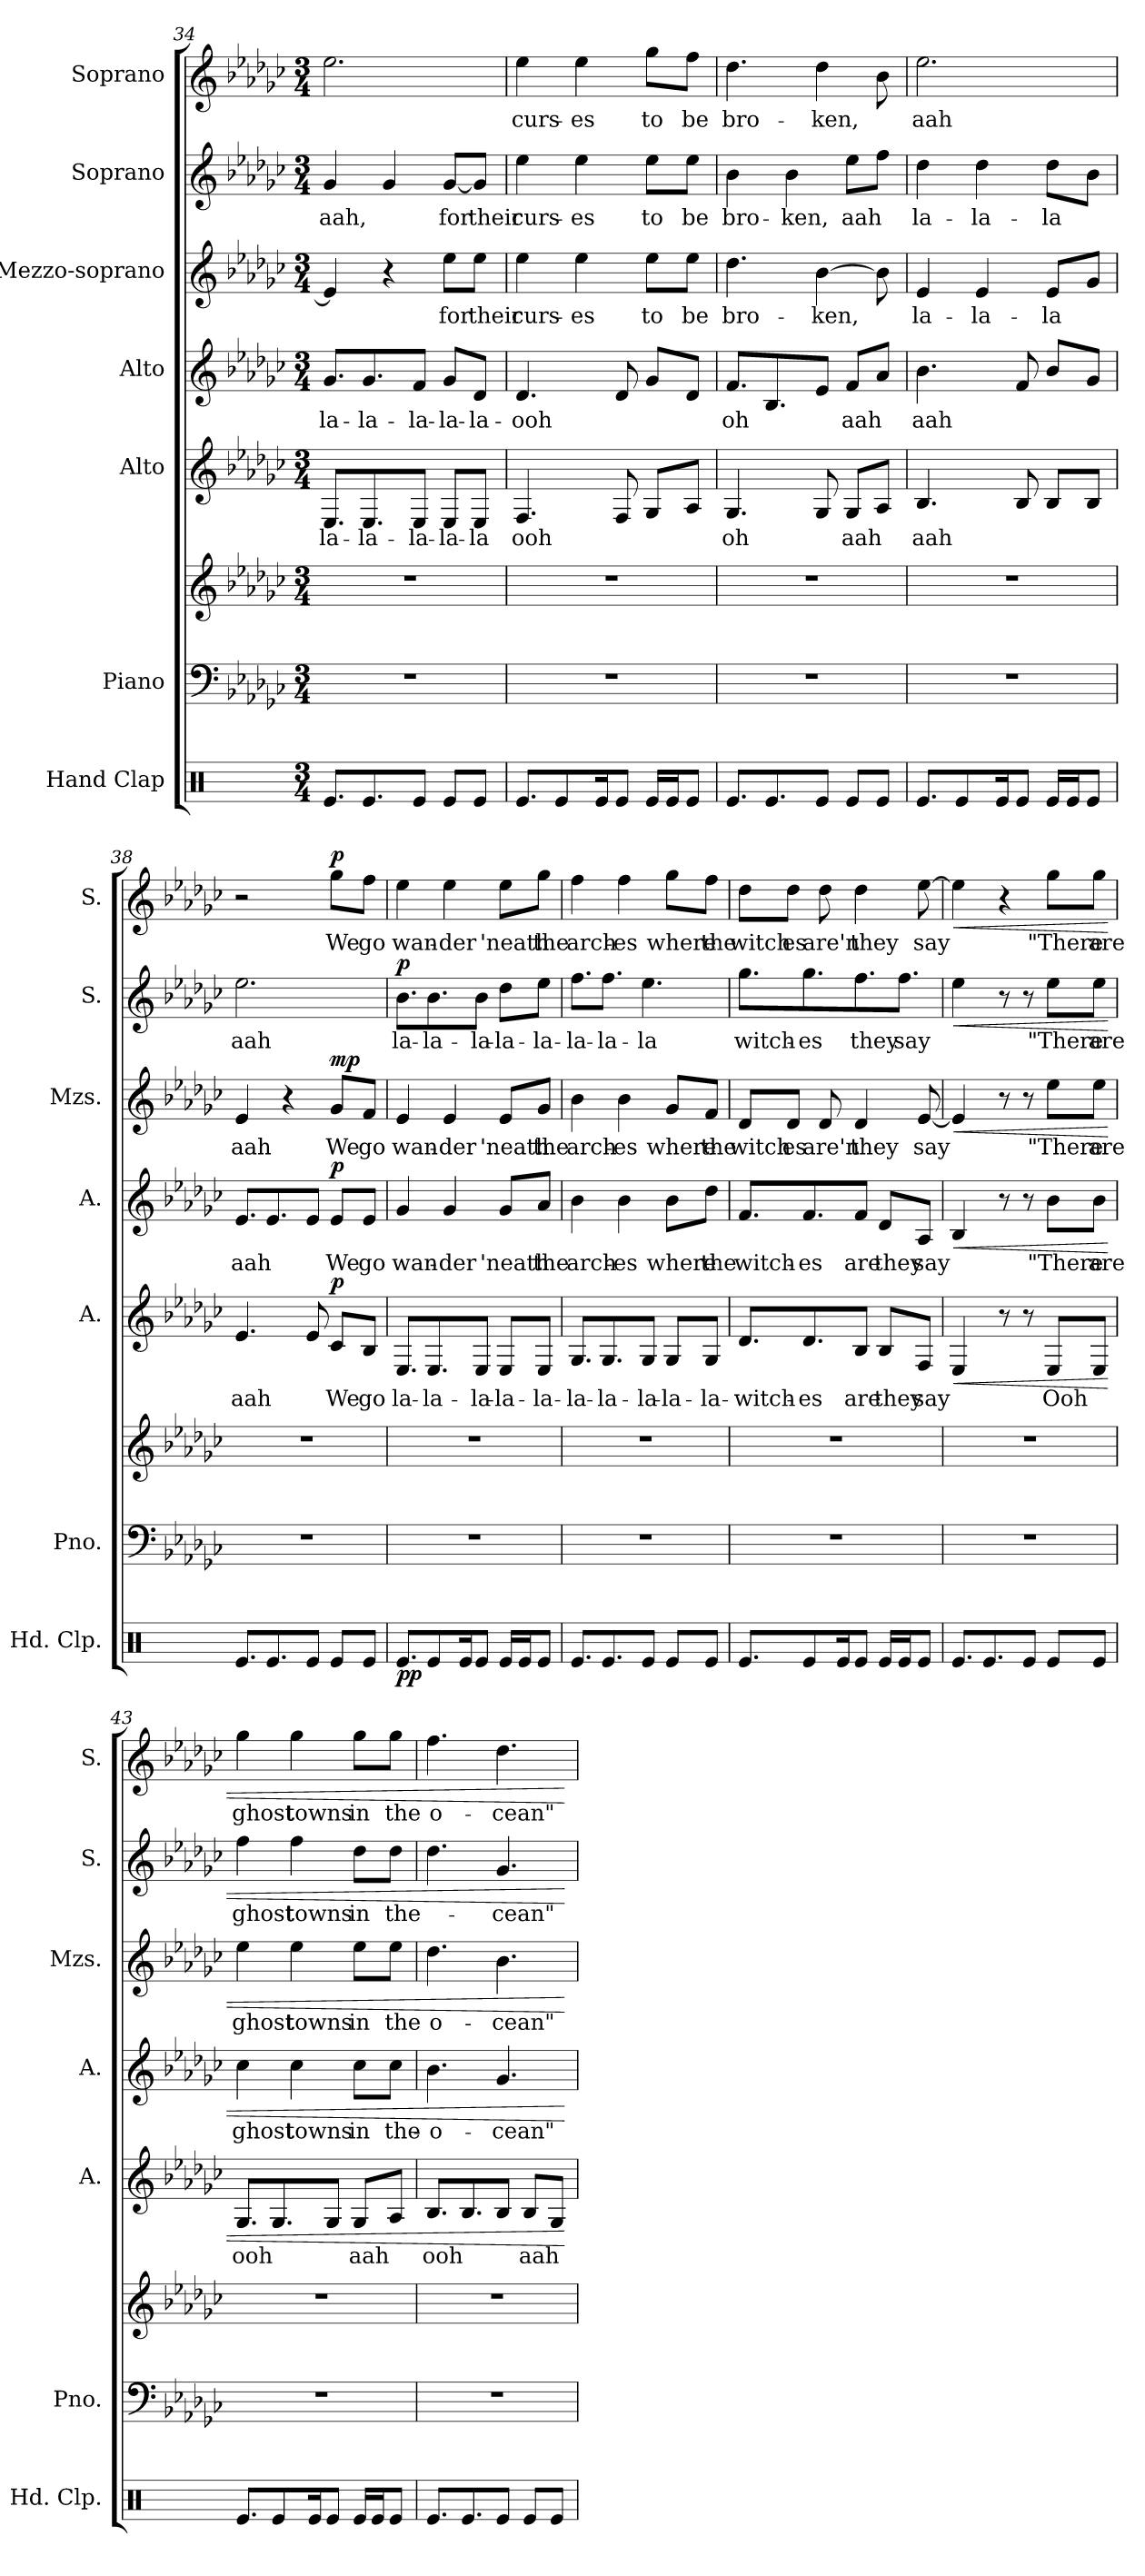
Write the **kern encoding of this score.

**kern	**dynam	**kern	**kern	**kern	**text	**dynam	**kern	**text	**dynam	**kern	**text	**dynam	**kern	**text	**dynam	**kern	**text	**dynam
*part7	*part7	*part6	*part6	*part5	*part5	*part5	*part4	*part4	*part4	*part3	*part3	*part3	*part2	*part2	*part2	*part1	*part1	*part1
*staff8	*staff8	*staff7	*staff6	*staff5	*staff5	*staff5	*staff4	*staff4	*staff4	*staff3	*staff3	*staff3	*staff2	*staff2	*staff2	*staff1	*staff1	*staff1
*I"Hand Clap	*	*I"Piano	*	*I"Alto	*	*	*I"Alto	*	*	*I"Mezzo-soprano	*	*	*I"Soprano	*	*	*I"Soprano	*	*
*I'Hd. Clp.	*	*I'Pno.	*	*I'A.	*	*	*I'A.	*	*	*I'Mzs.	*	*	*I'S.	*	*	*I'S.	*	*
*clefX	*	*clefF4	*clefG2	*clefG2	*	*	*clefG2	*	*	*clefG2	*	*	*clefG2	*	*	*clefG2	*	*
*k[]	*	*k[b-e-a-d-g-c-]	*k[b-e-a-d-g-c-]	*k[b-e-a-d-g-c-]	*	*	*k[b-e-a-d-g-c-]	*	*	*k[b-e-a-d-g-c-]	*	*	*k[b-e-a-d-g-c-]	*	*	*k[b-e-a-d-g-c-]	*	*
*M3/4	*	*M3/4	*M3/4	*M3/4	*	*	*M3/4	*	*	*M3/4	*	*	*M3/4	*	*	*M3/4	*	*
=34	=34	=34	=34	=34	=34	=34	=34	=34	=34	=34	=34	=34	=34	=34	=34	=34	=34	=34
!	!	!	!	!	!LO:LY:b	!	!	!LO:LY:b	!	!	!	!	!	!LO:LY:b	!	!	!	!
8.Re/L	.	2.r	2.r	8.E-/L	-la-	.	8.g-/L	-la-	.	4e-/]	.	.	4g-/	aah,	.	2.ee-\	.	.
!	!	!	!	!	!LO:LY:b	!	!	!LO:LY:b	!	!	!	!	!	!	!	!	!	!
8.Re/	.	.	.	8.E-/	-la-	.	8.g-/	-la-	.	.	.	.	.	.	.	.	.	.
.	.	.	.	.	.	.	.	.	.	4r	.	.	4g-/	.	.	.	.	.
!	!	!	!	!	!LO:LY:b	!	!	!LO:LY:b	!	!	!	!	!	!	!	!	!	!
8Re/J	.	.	.	8E-/J	-la-	.	8f/J	-la-	.	.	.	.	.	.	.	.	.	.
!	!	!	!	!	!LO:LY:b	!	!	!LO:LY:b	!	!	!LO:LY:b	!	!	!LO:LY:b	!	!	!	!
8Re/L	.	.	.	8E-/L	-la-	.	8g-/L	-la-	.	8ee-\L	for	.	[8g-/L	for	.	.	.	.
!	!	!	!	!	!LO:LY:b	!	!	!LO:LY:b	!	!	!LO:LY:b	!	!	!LO:LY:b	!	!	!	!
8Re/J	.	.	.	8E-/J	-la	.	8d-/J	-la-	.	8ee-\J	their	.	8g-/J]	their	.	.	.	.
=35	=35	=35	=35	=35	=35	=35	=35	=35	=35	=35	=35	=35	=35	=35	=35	=35	=35	=35
!	!	!	!	!	!LO:LY:b	!	!	!LO:LY:b	!	!	!LO:LY:b	!	!	!LO:LY:b	!	!	!LO:LY:b	!
8.Re/L	.	2.r	2.r	4.F/	ooh	.	4.d-/	-ooh	.	4ee-\	curs-	.	4ee-\	curs-	.	4ee-\	curs-	.
8Re/	.	.	.	.	.	.	.	.	.	.	.	.	.	.	.	.	.	.
!	!	!	!	!	!	!	!	!	!	!	!LO:LY:b	!	!	!LO:LY:b	!	!	!LO:LY:b	!
.	.	.	.	.	.	.	.	.	.	4ee-\	-es	.	4ee-\	-es	.	4ee-\	-es	.
16Re/K	.	.	.	.	.	.	.	.	.	.	.	.	.	.	.	.	.	.
8Re/J	.	.	.	8F/	.	.	8d-/	.	.	.	.	.	.	.	.	.	.	.
!	!	!	!	!	!	!	!	!	!	!	!LO:LY:b	!	!	!LO:LY:b	!	!	!LO:LY:b	!
16Re/LL	.	.	.	8G-/L	.	.	8g-/L	.	.	8ee-\L	to	.	8ee-\L	to	.	8gg-\L	to	.
16Re/J	.	.	.	.	.	.	.	.	.	.	.	.	.	.	.	.	.	.
!	!	!	!	!	!	!	!	!	!	!	!LO:LY:b	!	!	!LO:LY:b	!	!	!LO:LY:b	!
8Re/J	.	.	.	8A-/J	.	.	8d-/J	.	.	8ee-\J	be	.	8ee-\J	be	.	8ff\J	be	.
=36	=36	=36	=36	=36	=36	=36	=36	=36	=36	=36	=36	=36	=36	=36	=36	=36	=36	=36
!	!	!	!	!	!LO:LY:b	!	!	!LO:LY:b	!	!	!LO:LY:b	!	!	!LO:LY:b	!	!	!LO:LY:b	!
8.Re/L	.	2.r	2.r	4.G-/	oh	.	8.f/L	oh	.	4.dd-\	bro-	.	4b-\	bro-	.	4.dd-\	bro-	.
8.Re/	.	.	.	.	.	.	8.B-/	.	.	.	.	.	.	.	.	.	.	.
!	!	!	!	!	!	!	!	!	!	!	!	!	!	!LO:LY:b	!	!	!	!
.	.	.	.	.	.	.	.	.	.	.	.	.	4b-\	-ken,	.	.	.	.
!	!	!	!	!	!	!	!	!	!	!	!LO:LY:b	!	!	!	!	!	!LO:LY:b	!
8Re/J	.	.	.	8G-/	.	.	8e-/J	.	.	[4b-\	-ken,	.	.	.	.	4dd-\	-ken,	.
!	!	!	!	!	!LO:LY:b	!	!	!LO:LY:b	!	!	!	!	!	!LO:LY:b	!	!	!	!
8Re/L	.	.	.	8G-/L	aah	.	8f/L	aah	.	.	.	.	8ee-\L	aah	.	.	.	.
8Re/J	.	.	.	8A-/J	.	.	8a-/J	.	.	8b-\]	.	.	8ff\J	.	.	8b-\	.	.
!!LO:PB:g=z
=37	=37	=37	=37	=37	=37	=37	=37	=37	=37	=37	=37	=37	=37	=37	=37	=37	=37	=37
!	!	!	!	!	!LO:LY:b	!	!	!LO:LY:b	!	!	!LO:LY:b	!	!	!LO:LY:b	!	!	!LO:LY:b	!
8.Re/L	.	2.r	2.r	4.B-/	aah	.	4.b-\	aah	.	4e-/	la-	.	4dd-\	la-	.	2.ee-\	aah	.
8Re/	.	.	.	.	.	.	.	.	.	.	.	.	.	.	.	.	.	.
!	!	!	!	!	!	!	!	!	!	!	!LO:LY:b	!	!	!LO:LY:b	!	!	!	!
.	.	.	.	.	.	.	.	.	.	4e-/	-la-	.	4dd-\	-la-	.	.	.	.
16Re/K	.	.	.	.	.	.	.	.	.	.	.	.	.	.	.	.	.	.
8Re/J	.	.	.	8B-/	.	.	8f/	.	.	.	.	.	.	.	.	.	.	.
!	!	!	!	!	!	!	!	!	!	!	!LO:LY:b	!	!	!LO:LY:b	!	!	!	!
16Re/LL	.	.	.	8B-/L	.	.	8b-/L	.	.	8e-/L	-la	.	8dd-\L	-la	.	.	.	.
16Re/J	.	.	.	.	.	.	.	.	.	.	.	.	.	.	.	.	.	.
8Re/J	.	.	.	8B-/J	.	.	8g-/J	.	.	8g-/J	.	.	8b-\J	.	.	.	.	.
=38	=38	=38	=38	=38	=38	=38	=38	=38	=38	=38	=38	=38	=38	=38	=38	=38	=38	=38
!	!	!	!	!	!LO:LY:b	!	!	!LO:LY:b	!	!	!LO:LY:b	!	!	!LO:LY:b	!	!	!	!
8.Re/L	.	2.r	2.r	4.e-/	aah	.	8.e-/L	aah	.	4e-/	aah	.	2.ee-\	aah	.	2r	.	.
8.Re/	.	.	.	.	.	.	8.e-/	.	.	.	.	.	.	.	.	.	.	.
.	.	.	.	.	.	.	.	.	.	4r	.	.	.	.	.	.	.	.
8Re/J	.	.	.	8e-/	.	.	8e-/J	.	.	.	.	.	.	.	.	.	.	.
!	!	!	!	!	!LO:LY:b	!LO:DY:a	!	!LO:LY:b	!LO:DY:a	!	!LO:LY:b	!LO:DY:a	!	!	!	!	!LO:LY:b	!LO:DY:a
8Re/L	.	.	.	8c-/L	We	p	8e-/L	We	p	8g-/L	We	mp	.	.	.	8gg-\L	We	p
!	!	!	!	!	!LO:LY:b	!	!	!LO:LY:b	!	!	!LO:LY:b	!	!	!	!	!	!LO:LY:b	!
8Re/J	.	.	.	8B-/J	go	.	8e-/J	go	.	8f/J	go	.	.	.	.	8ff\J	go	.
=39	=39	=39	=39	=39	=39	=39	=39	=39	=39	=39	=39	=39	=39	=39	=39	=39	=39	=39
!	!LO:DY:b	!	!	!	!LO:LY:b	!	!	!LO:LY:b	!	!	!LO:LY:b	!	!	!LO:LY:b	!LO:DY:a	!	!LO:LY:b	!
8.Re/L	pp	2.r	2.r	8.E-/L	la-	.	4g-/	wan-	.	4e-/	wan-	.	8.b-\L	la-	p	4ee-\	wan-	.
!	!	!	!	!	!LO:LY:b	!	!	!	!	!	!	!	!	!LO:LY:b	!	!	!	!
8Re/	.	.	.	8.E-/	-la-	.	.	.	.	.	.	.	8.b-\	-la-	.	.	.	.
!	!	!	!	!	!	!	!	!LO:LY:b	!	!	!LO:LY:b	!	!	!	!	!	!LO:LY:b	!
.	.	.	.	.	.	.	4g-/	-der	.	4e-/	-der	.	.	.	.	4ee-\	-der	.
16Re/K	.	.	.	.	.	.	.	.	.	.	.	.	.	.	.	.	.	.
!	!	!	!	!	!LO:LY:b	!	!	!	!	!	!	!	!	!LO:LY:b	!	!	!	!
8Re/J	.	.	.	8E-/J	-la-	.	.	.	.	.	.	.	8b-\J	-la-	.	.	.	.
!	!	!	!	!	!LO:LY:b	!	!	!LO:LY:b	!	!	!LO:LY:b	!	!	!LO:LY:b	!	!	!LO:LY:b	!
16Re/LL	.	.	.	8E-/L	-la-	.	8g-/L	'neath	.	8e-/L	'neath	.	8dd-\L	-la-	.	8ee-\L	'neath	.
16Re/J	.	.	.	.	.	.	.	.	.	.	.	.	.	.	.	.	.	.
!	!	!	!	!	!LO:LY:b	!	!	!LO:LY:b	!	!	!LO:LY:b	!	!	!LO:LY:b	!	!	!LO:LY:b	!
8Re/J	.	.	.	8E-/J	-la-	.	8a-/J	the	.	8g-/J	the	.	8ee-\J	-la-	.	8gg-\J	the	.
=40	=40	=40	=40	=40	=40	=40	=40	=40	=40	=40	=40	=40	=40	=40	=40	=40	=40	=40
!	!	!	!	!	!LO:LY:b	!	!	!LO:LY:b	!	!	!LO:LY:b	!	!	!LO:LY:b	!	!	!LO:LY:b	!
8.Re/L	.	2.r	2.r	8.G-/L	-la-	.	4b-\	arch-	.	4b-\	arch-	.	8.ff\L	-la-	.	4ff\	arch-	.
!	!	!	!	!	!LO:LY:b	!	!	!	!	!	!	!	!	!LO:LY:b	!	!	!	!
8.Re/	.	.	.	8.G-/	-la-	.	.	.	.	.	.	.	8.ff\J	-la-	.	.	.	.
!	!	!	!	!	!	!	!	!LO:LY:b	!	!	!LO:LY:b	!	!	!	!	!	!LO:LY:b	!
.	.	.	.	.	.	.	4b-\	-es	.	4b-\	-es	.	.	.	.	4ff\	-es	.
!	!	!	!	!	!LO:LY:b	!	!	!	!	!	!	!	!	!LO:LY:b	!	!	!	!
8Re/J	.	.	.	8G-/J	-la-	.	.	.	.	.	.	.	4.ee-\	-la	.	.	.	.
!	!	!	!	!	!LO:LY:b	!	!	!LO:LY:b	!	!	!LO:LY:b	!	!	!	!	!	!LO:LY:b	!
8Re/L	.	.	.	8G-/L	-la-	.	8b-\L	where	.	8g-/L	where	.	.	.	.	8gg-\L	where	.
!	!	!	!	!	!LO:LY:b	!	!	!LO:LY:b	!	!	!LO:LY:b	!	!	!	!	!	!LO:LY:b	!
8Re/J	.	.	.	8G-/J	-la-	.	8dd-\J	the	.	8f/J	the	.	.	.	.	8ff\J	the	.
!!LO:PB:g=z
=41	=41	=41	=41	=41	=41	=41	=41	=41	=41	=41	=41	=41	=41	=41	=41	=41	=41	=41
!	!	!	!	!	!LO:LY:b	!	!	!LO:LY:b	!	!	!LO:LY:b	!	!	!LO:LY:b	!	!	!LO:LY:b	!
8.Re/L	.	2.r	2.r	8.d-/L	-witch-	.	8.f/L	witch-	.	8d-/L	witch-	.	8.gg-\L	witch-	.	8dd-\L	witch-	.
!	!	!	!	!	!	!	!	!	!	!	!LO:LY:b	!	!	!	!	!	!LO:LY:b	!
.	.	.	.	.	.	.	.	.	.	8d-/J	-es	.	.	.	.	8dd-\J	-es	.
!	!	!	!	!	!LO:LY:b	!	!	!LO:LY:b	!	!	!	!	!	!LO:LY:b	!	!	!	!
8Re/	.	.	.	8.d-/	-es	.	8.f/	-es	.	.	.	.	8.gg-\	-es	.	.	.	.
!	!	!	!	!	!	!	!	!	!	!	!LO:LY:b	!	!	!	!	!	!LO:LY:b	!
.	.	.	.	.	.	.	.	.	.	8d-/	are'n'	.	.	.	.	8dd-\	are'n'	.
16Re/K	.	.	.	.	.	.	.	.	.	.	.	.	.	.	.	.	.	.
!	!	!	!	!	!LO:LY:b	!	!	!LO:LY:b	!	!	!LO:LY:b	!	!	!LO:LY:b	!	!	!LO:LY:b	!
8Re/J	.	.	.	8B-/J	are	.	8f/J	are	.	4d-/	they	.	8.ff\	they	.	4dd-\	they	.
!	!	!	!	!	!LO:LY:b	!	!	!LO:LY:b	!	!	!	!	!	!	!	!	!	!
16Re/LL	.	.	.	8B-/L	they	.	8d-/L	they	.	.	.	.	.	.	.	.	.	.
!	!	!	!	!	!	!	!	!	!	!	!	!	!	!LO:LY:b	!	!	!	!
16Re/J	.	.	.	.	.	.	.	.	.	.	.	.	8.ff\J	say	.	.	.	.
!	!	!	!	!	!LO:LY:b	!	!	!LO:LY:b	!	!	!LO:LY:b	!	!	!	!	!	!LO:LY:b	!
8Re/J	.	.	.	8F/J	say	.	8A-/J	say	.	[8e-/	say	.	.	.	.	[8ee-\	say	.
=42	=42	=42	=42	=42	=42	=42	=42	=42	=42	=42	=42	=42	=42	=42	=42	=42	=42	=42
!	!	!	!	!	!	!LO:HP:b	!	!	!LO:HP:b	!	!	!LO:HP:b	!	!	!LO:HP:b	!	!	!LO:HP:b
8.Re/L	.	2.r	2.r	4E-/	.	<	4B-/	.	<	4e-/]	.	<	4ee-\	.	<	4ee-\]	.	<
8.Re/	.	.	.	.	.	.	.	.	.	.	.	.	.	.	.	.	.	.
.	.	.	.	8r	.	.	8r	.	.	8r	.	.	8r	.	.	4r	.	.
8Re/J	.	.	.	8r	.	.	8r	.	.	8r	.	.	8r	.	.	.	.	.
!	!	!	!	!	!LO:LY:b	!	!	!LO:LY:b	!	!	!LO:LY:b	!	!	!LO:LY:b	!	!	!LO:LY:b	!
8Re/L	.	.	.	8E-/L	Ooh	.	8b-\L	"There	.	8ee-\L	"There	.	8ee-\L	"There	.	8gg-\L	"There	.
!	!	!	!	!	!	!	!	!LO:LY:b	!	!	!LO:LY:b	!	!	!LO:LY:b	!	!	!LO:LY:b	!
8Re/J	.	.	.	8E-/J	.	.	8b-\J	are	.	8ee-\J	are	.	8ee-\J	are	.	8gg-\J	are	.
=43	=43	=43	=43	=43	=43	=43	=43	=43	=43	=43	=43	=43	=43	=43	=43	=43	=43	=43
!	!	!	!	!	!LO:LY:b	!	!	!LO:LY:b	!	!	!LO:LY:b	!	!	!LO:LY:b	!	!	!LO:LY:b	!
8.Re/L	.	2.r	2.r	8.G-/L	ooh	.	4cc-\	ghost	.	4ee-\	ghost	.	4ff\	ghost	.	4gg-\	ghost	.
8Re/	.	.	.	8.G-/	.	.	.	.	.	.	.	.	.	.	.	.	.	.
!	!	!	!	!	!	!	!	!LO:LY:b	!	!	!LO:LY:b	!	!	!LO:LY:b	!	!	!LO:LY:b	!
.	.	.	.	.	.	.	4cc-\	towns	.	4ee-\	towns	.	4ff\	towns	.	4gg-\	towns	.
16Re/K	.	.	.	.	.	.	.	.	.	.	.	.	.	.	.	.	.	.
8Re/J	.	.	.	8G-/J	.	.	.	.	.	.	.	.	.	.	.	.	.	.
!	!	!	!	!	!LO:LY:b	!	!	!LO:LY:b	!	!	!LO:LY:b	!	!	!LO:LY:b	!	!	!LO:LY:b	!
16Re/LL	.	.	.	8G-/L	aah	.	8cc-\L	in	.	8ee-\L	in	.	8dd-\L	in	.	8gg-\L	in	.
16Re/J	.	.	.	.	.	.	.	.	.	.	.	.	.	.	.	.	.	.
!	!	!	!	!	!	!	!	!LO:LY:b	!	!	!LO:LY:b	!	!	!LO:LY:b	!	!	!LO:LY:b	!
8Re/J	.	.	.	8A-/J	.	.	8cc-\J	the-	.	8ee-\J	the	.	8dd-\J	the-	.	8gg-\J	the	.
=44	=44	=44	=44	=44	=44	=44	=44	=44	=44	=44	=44	=44	=44	=44	=44	=44	=44	=44
!	!	!	!	!	!LO:LY:b	!	!	!LO:LY:b	!	!	!LO:LY:b	!	!	!	!	!	!LO:LY:b	!
8.Re/L	.	2.r	2.r	8.B-/L	ooh	.	4.b-\	o-	.	4.dd-\	o-	.	4.dd-\	.	.	4.ff\	o-	.
8.Re/	.	.	.	8.B-/	.	.	.	.	.	.	.	.	.	.	.	.	.	.
!	!	!	!	!	!	!	!	!LO:LY:b	!	!	!LO:LY:b	!	!	!LO:LY:b	!	!	!LO:LY:b	!
8Re/J	.	.	.	8B-/J	.	.	4.g-/	-cean"	.	4.b-\	-cean"	.	4.g-/	-cean"	.	4.dd-\	-cean"	.
!	!	!	!	!	!LO:LY:b	!	!	!	!	!	!	!	!	!	!	!	!	!
8Re/L	.	.	.	8B-/L	aah	.	.	.	.	.	.	.	.	.	.	.	.	.
8Re/J	.	.	.	8G-/J	.	.	.	.	.	.	.	.	.	.	.	.	.	.
.	.	.	.	.	.	[	.	.	[	.	.	[	.	.	[	.	.	[
=	=	=	=	=	=	=	=	=	=	=	=	=	=	=	=	=	=	=
*-	*-	*-	*-	*-	*-	*-	*-	*-	*-	*-	*-	*-	*-	*-	*-	*-	*-	*-
